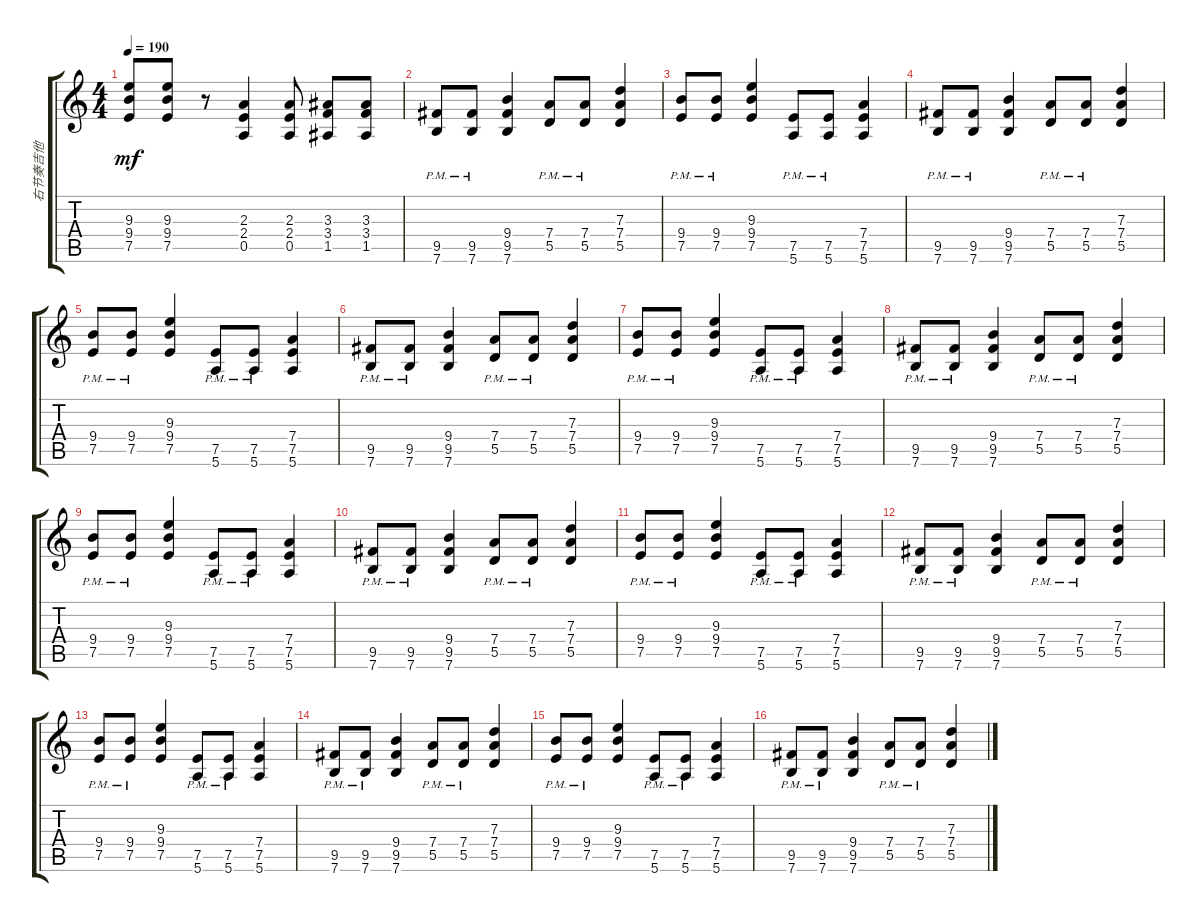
\track ("右节奏吉他" "右节奏吉他") {instrument distortionguitar}
\staff {score tabs}
\tuning (E4 B3 G3 D3 A2 E2) {hide}
\ts (4 4)
\tempo 190
\clef g2
\ks c
(9.3 9.4 7.5).8{dy mf} (9.3 9.4 7.5).8 r.8 (2.3 2.4 0.5).4 (2.3 2.4 0.5).8 (3.3 3.4 1.5).8 (3.3 3.4 1.5).8 |
(9.5{pm} 7.6{pm}).8 (9.5{pm} 7.6{pm}).8 (9.4 9.5 7.6).4 (7.4{pm} 5.5{pm}).8 (7.4{pm} 5.5{pm}).8 (7.3 7.4 5.5).4 |
(9.4{pm} 7.5{pm}).8 (9.4{pm} 7.5{pm}).8 (9.3 9.4 7.5).4 (7.5{pm} 5.6{pm}).8 (7.5{pm} 5.6{pm}).8 (7.4 7.5 5.6).4 |
(9.5{pm} 7.6{pm}).8 (9.5{pm} 7.6{pm}).8 (9.4 9.5 7.6).4 (7.4{pm} 5.5{pm}).8 (7.4{pm} 5.5{pm}).8 (7.3 7.4 5.5).4 |
(9.4{pm} 7.5{pm}).8 (9.4{pm} 7.5{pm}).8 (9.3 9.4 7.5).4 (7.5{pm} 5.6{pm}).8 (7.5{pm} 5.6{pm}).8 (7.4 7.5 5.6).4 |
(9.5{pm} 7.6{pm}).8 (9.5{pm} 7.6{pm}).8 (9.4 9.5 7.6).4 (7.4{pm} 5.5{pm}).8 (7.4{pm} 5.5{pm}).8 (7.3 7.4 5.5).4 |
(9.4{pm} 7.5{pm}).8 (9.4{pm} 7.5{pm}).8 (9.3 9.4 7.5).4 (7.5{pm} 5.6{pm}).8 (7.5{pm} 5.6{pm}).8 (7.4 7.5 5.6).4 |
(9.5{pm} 7.6{pm}).8 (9.5{pm} 7.6{pm}).8 (9.4 9.5 7.6).4 (7.4{pm} 5.5{pm}).8 (7.4{pm} 5.5{pm}).8 (7.3 7.4 5.5).4 |
(9.4{pm} 7.5{pm}).8 (9.4{pm} 7.5{pm}).8 (9.3 9.4 7.5).4 (7.5{pm} 5.6{pm}).8 (7.5{pm} 5.6{pm}).8 (7.4 7.5 5.6).4 |
(9.5{pm} 7.6{pm}).8 (9.5{pm} 7.6{pm}).8 (9.4 9.5 7.6).4 (7.4{pm} 5.5{pm}).8 (7.4{pm} 5.5{pm}).8 (7.3 7.4 5.5).4 |
(9.4{pm} 7.5{pm}).8 (9.4{pm} 7.5{pm}).8 (9.3 9.4 7.5).4 (7.5{pm} 5.6{pm}).8 (7.5{pm} 5.6{pm}).8 (7.4 7.5 5.6).4 |
(9.5{pm} 7.6{pm}).8 (9.5{pm} 7.6{pm}).8 (9.4 9.5 7.6).4 (7.4{pm} 5.5{pm}).8 (7.4{pm} 5.5{pm}).8 (7.3 7.4 5.5).4 |
(9.4{pm} 7.5{pm}).8 (9.4{pm} 7.5{pm}).8 (9.3 9.4 7.5).4 (7.5{pm} 5.6{pm}).8 (7.5{pm} 5.6{pm}).8 (7.4 7.5 5.6).4 |
(9.5{pm} 7.6{pm}).8 (9.5{pm} 7.6{pm}).8 (9.4 9.5 7.6).4 (7.4{pm} 5.5{pm}).8 (7.4{pm} 5.5{pm}).8 (7.3 7.4 5.5).4 |
(9.4{pm} 7.5{pm}).8 (9.4{pm} 7.5{pm}).8 (9.3 9.4 7.5).4 (7.5{pm} 5.6{pm}).8 (7.5{pm} 5.6{pm}).8 (7.4 7.5 5.6).4 |
(9.5{pm} 7.6{pm}).8 (9.5{pm} 7.6{pm}).8 (9.4 9.5 7.6).4 (7.4{pm} 5.5{pm}).8 (7.4{pm} 5.5{pm}).8 (7.3 7.4 5.5).4
